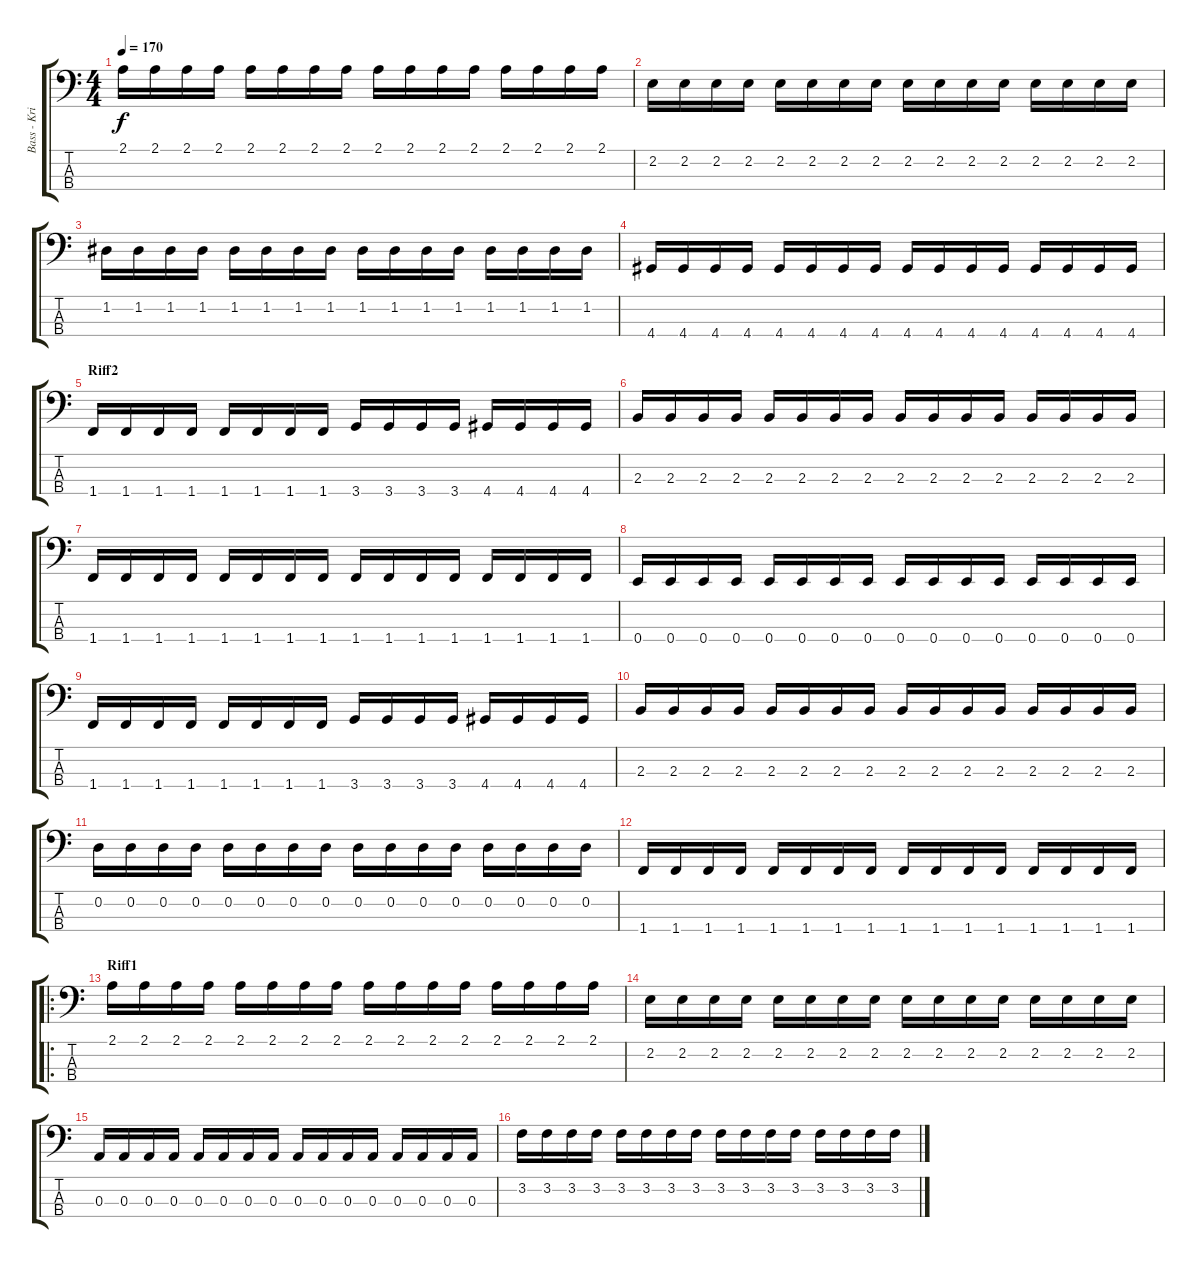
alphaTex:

\track ("Bass - Kristoffer Olivius" "Bass - Kri") {instrument electricbasspick}
\staff {score tabs}
\tuning (G2 D2 A1 E1) {hide}
\ts (4 4)
\tempo 170
\clef f4
\ks c
2.1.16{dy f} 2.1.16 2.1.16 2.1.16 2.1.16 2.1.16 2.1.16 2.1.16 2.1.16 2.1.16 2.1.16 2.1.16 2.1.16 2.1.16 2.1.16 2.1.16 |
2.2.16 2.2.16 2.2.16 2.2.16 2.2.16 2.2.16 2.2.16 2.2.16 2.2.16 2.2.16 2.2.16 2.2.16 2.2.16 2.2.16 2.2.16 2.2.16 |
1.2.16 1.2.16 1.2.16 1.2.16 1.2.16 1.2.16 1.2.16 1.2.16 1.2.16 1.2.16 1.2.16 1.2.16 1.2.16 1.2.16 1.2.16 1.2.16 |
4.4.16 4.4.16 4.4.16 4.4.16 4.4.16 4.4.16 4.4.16 4.4.16 4.4.16 4.4.16 4.4.16 4.4.16 4.4.16 4.4.16 4.4.16 4.4.16 |
\section ("" "Riff2")
1.4.16 1.4.16 1.4.16 1.4.16 1.4.16 1.4.16 1.4.16 1.4.16 3.4.16 3.4.16 3.4.16 3.4.16 4.4.16 4.4.16 4.4.16 4.4.16 |
2.3.16 2.3.16 2.3.16 2.3.16 2.3.16 2.3.16 2.3.16 2.3.16 2.3.16 2.3.16 2.3.16 2.3.16 2.3.16 2.3.16 2.3.16 2.3.16 |
1.4.16 1.4.16 1.4.16 1.4.16 1.4.16 1.4.16 1.4.16 1.4.16 1.4.16 1.4.16 1.4.16 1.4.16 1.4.16 1.4.16 1.4.16 1.4.16 |
0.4.16 0.4.16 0.4.16 0.4.16 0.4.16 0.4.16 0.4.16 0.4.16 0.4.16 0.4.16 0.4.16 0.4.16 0.4.16 0.4.16 0.4.16 0.4.16 |
1.4.16 1.4.16 1.4.16 1.4.16 1.4.16 1.4.16 1.4.16 1.4.16 3.4.16 3.4.16 3.4.16 3.4.16 4.4.16 4.4.16 4.4.16 4.4.16 |
2.3.16 2.3.16 2.3.16 2.3.16 2.3.16 2.3.16 2.3.16 2.3.16 2.3.16 2.3.16 2.3.16 2.3.16 2.3.16 2.3.16 2.3.16 2.3.16 |
0.2.16 0.2.16 0.2.16 0.2.16 0.2.16 0.2.16 0.2.16 0.2.16 0.2.16 0.2.16 0.2.16 0.2.16 0.2.16 0.2.16 0.2.16 0.2.16 |
1.4.16 1.4.16 1.4.16 1.4.16 1.4.16 1.4.16 1.4.16 1.4.16 1.4.16 1.4.16 1.4.16 1.4.16 1.4.16 1.4.16 1.4.16 1.4.16 |
\ro
\section ("" "Riff1")
2.1.16 2.1.16 2.1.16 2.1.16 2.1.16 2.1.16 2.1.16 2.1.16 2.1.16 2.1.16 2.1.16 2.1.16 2.1.16 2.1.16 2.1.16 2.1.16 |
2.2.16 2.2.16 2.2.16 2.2.16 2.2.16 2.2.16 2.2.16 2.2.16 2.2.16 2.2.16 2.2.16 2.2.16 2.2.16 2.2.16 2.2.16 2.2.16 |
0.3.16 0.3.16 0.3.16 0.3.16 0.3.16 0.3.16 0.3.16 0.3.16 0.3.16 0.3.16 0.3.16 0.3.16 0.3.16 0.3.16 0.3.16 0.3.16 |
3.2.16 3.2.16 3.2.16 3.2.16 3.2.16 3.2.16 3.2.16 3.2.16 3.2.16 3.2.16 3.2.16 3.2.16 3.2.16 3.2.16 3.2.16 3.2.16
